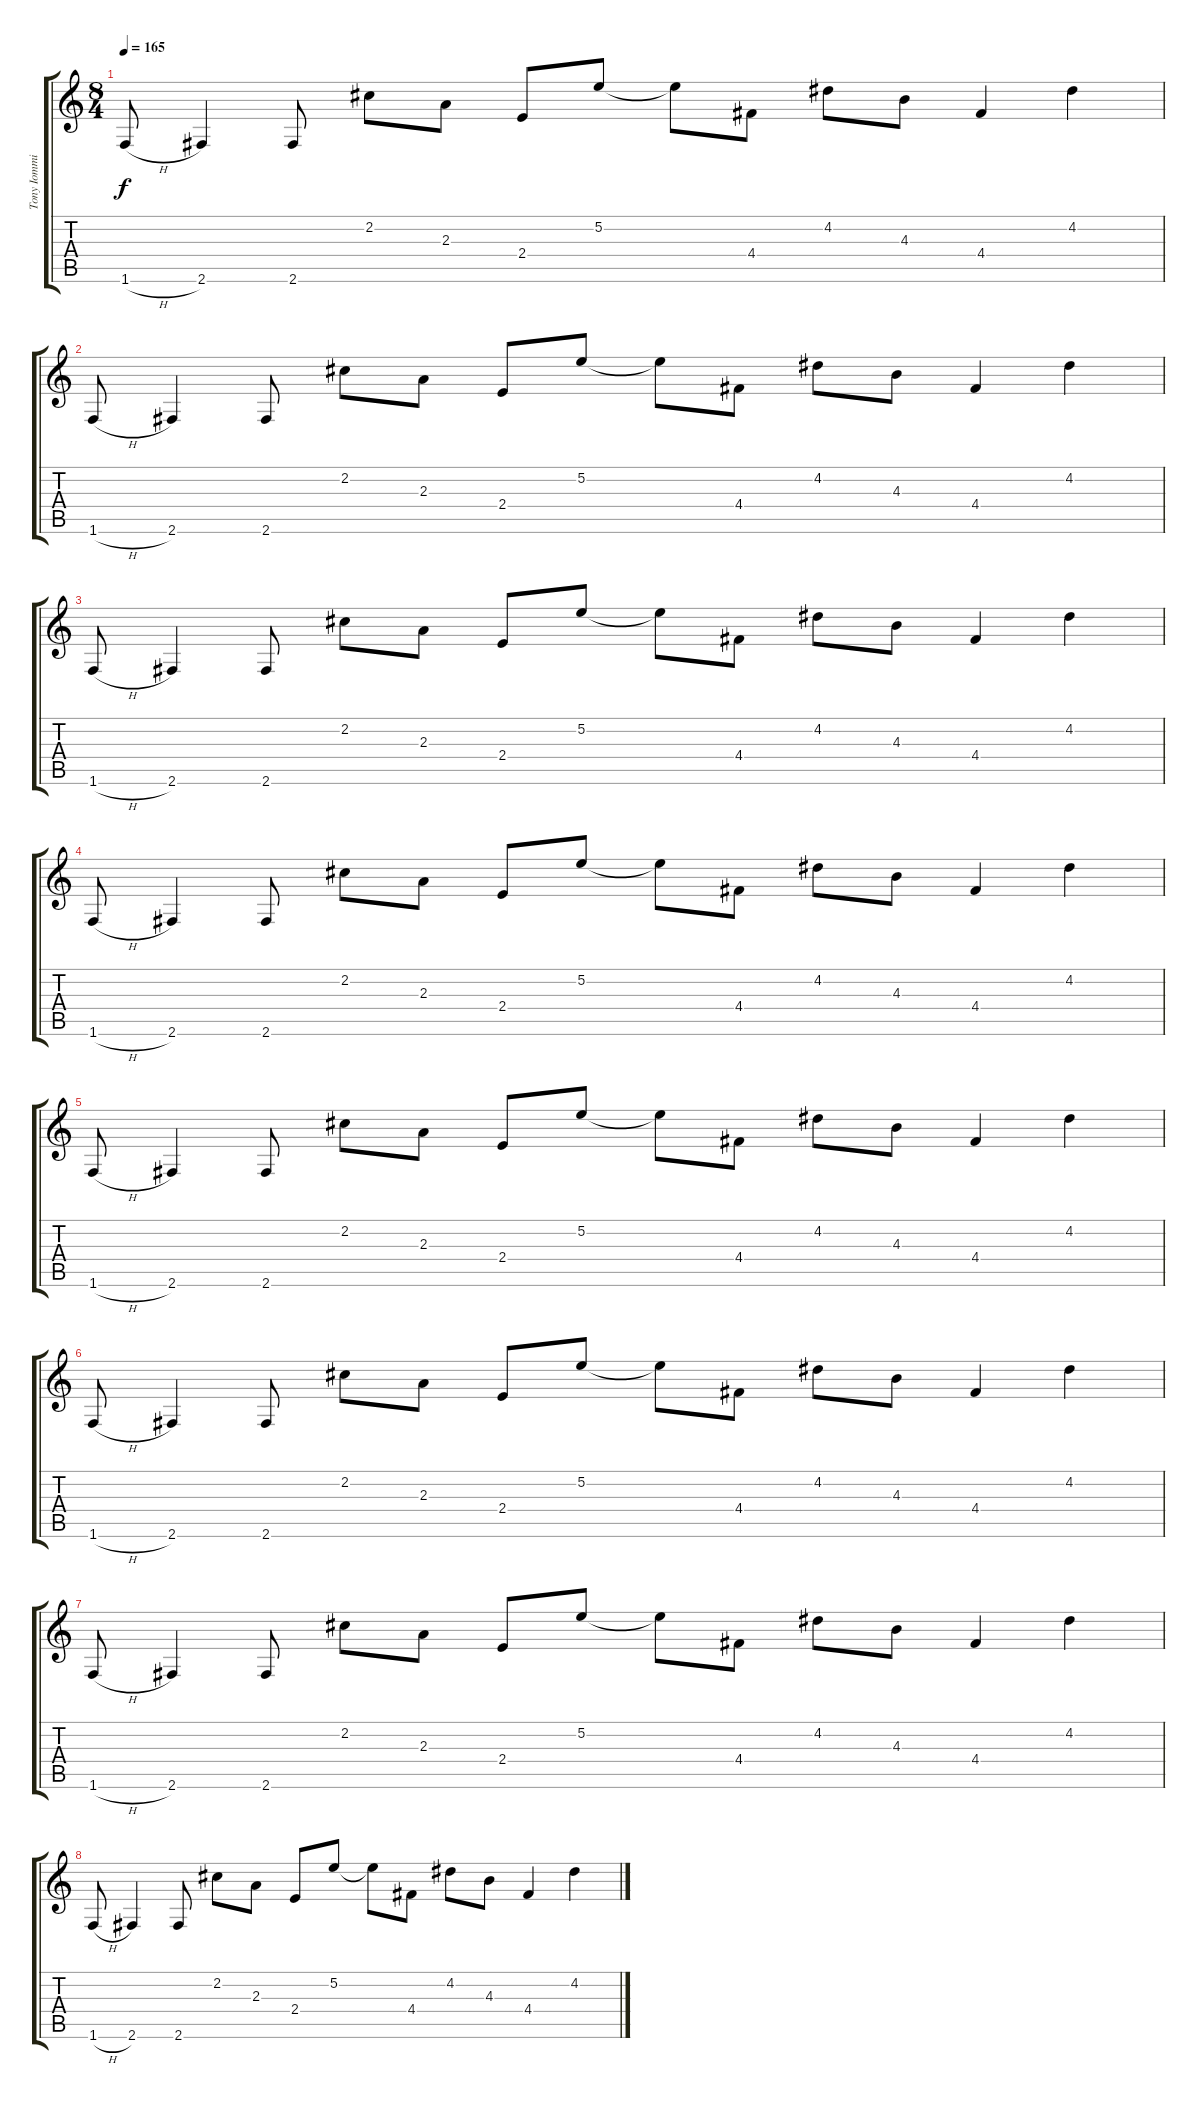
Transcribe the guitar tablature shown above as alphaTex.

\track ("Tony Iommi" "Tony Iommi") {instrument acousticguitarnylon}
\staff {score tabs}
\tuning (E4 B3 G3 D3 A2 E2) {hide}
\ts (8 4)
\tempo 165
\clef g2
\ks c
1.6{h}.8{dy f} 2.6.4 2.6.8 2.2.8 2.3.8 2.4.8 5.2.8 5.2{t}.8 4.4.8 4.2.8 4.3.8 4.4.4 4.2.4 |
1.6{h}.8 2.6.4 2.6.8 2.2.8 2.3.8 2.4.8 5.2.8 5.2{t}.8 4.4.8 4.2.8 4.3.8 4.4.4 4.2.4 |
1.6{h}.8 2.6.4 2.6.8 2.2.8 2.3.8 2.4.8 5.2.8 5.2{t}.8 4.4.8 4.2.8 4.3.8 4.4.4 4.2.4 |
1.6{h}.8 2.6.4 2.6.8 2.2.8 2.3.8 2.4.8 5.2.8 5.2{t}.8 4.4.8 4.2.8 4.3.8 4.4.4 4.2.4 |
1.6{h}.8 2.6.4 2.6.8 2.2.8 2.3.8 2.4.8 5.2.8 5.2{t}.8 4.4.8 4.2.8 4.3.8 4.4.4 4.2.4 |
1.6{h}.8 2.6.4 2.6.8 2.2.8 2.3.8 2.4.8 5.2.8 5.2{t}.8 4.4.8 4.2.8 4.3.8 4.4.4 4.2.4 |
1.6{h}.8 2.6.4 2.6.8 2.2.8 2.3.8 2.4.8 5.2.8 5.2{t}.8 4.4.8 4.2.8 4.3.8 4.4.4 4.2.4 |
1.6{h}.8 2.6.4 2.6.8 2.2.8 2.3.8 2.4.8 5.2.8 5.2{t}.8 4.4.8 4.2.8 4.3.8 4.4.4 4.2.4
